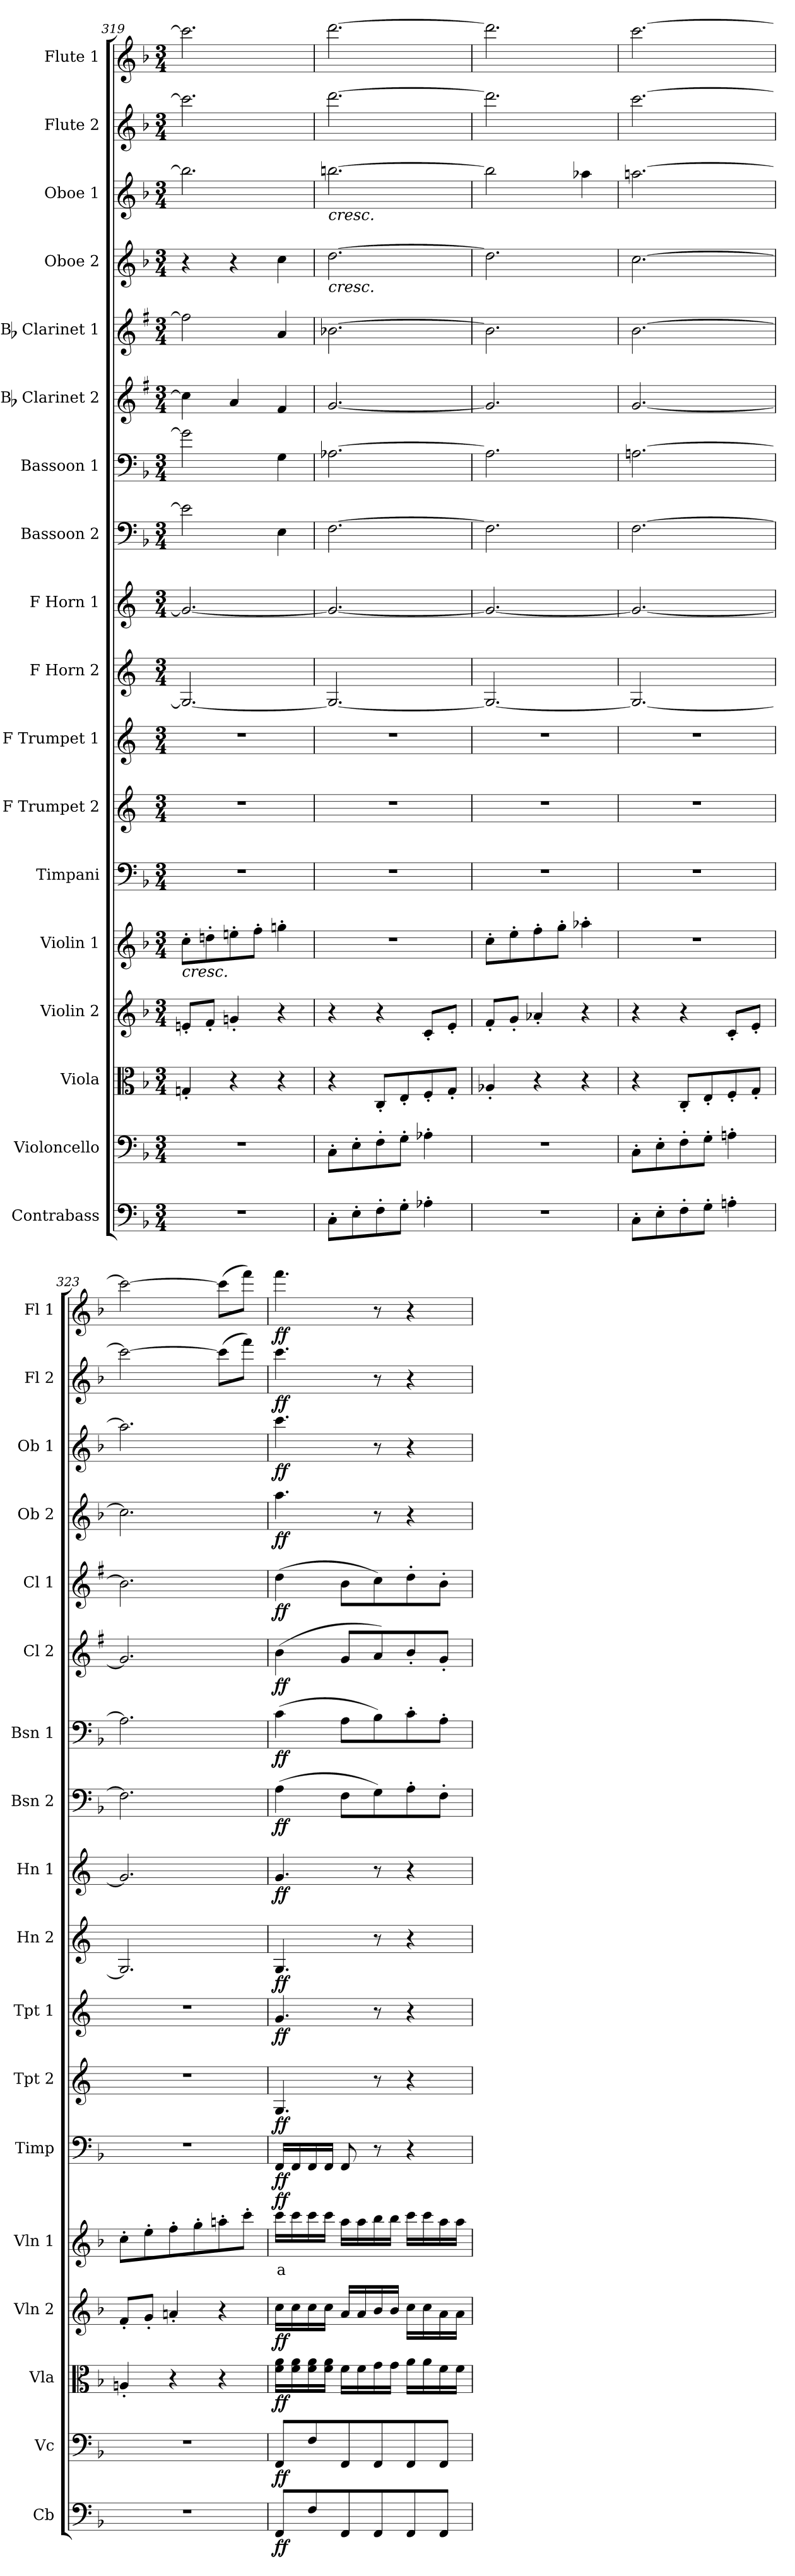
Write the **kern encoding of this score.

**kern	**dynam	**kern	**dynam	**kern	**dynam	**kern	**dynam	**kern	**text	**dynam	**kern	**dynam	**kern	**dynam	**kern	**dynam	**kern	**dynam	**kern	**dynam	**kern	**dynam	**kern	**dynam	**kern	**dynam	**kern	**dynam	**kern	**dynam	**kern	**dynam	**kern	**dynam	**kern	**dynam
*part18	*part18	*part17	*part17	*part16	*part16	*part15	*part15	*part14	*part14	*part14	*part13	*part13	*part12	*part12	*part11	*part11	*part10	*part10	*part9	*part9	*part8	*part8	*part7	*part7	*part6	*part6	*part5	*part5	*part4	*part4	*part3	*part3	*part2	*part2	*part1	*part1
*staff18	*staff18	*staff17	*staff17	*staff16	*staff16	*staff15	*staff15	*staff14	*staff14	*staff14	*staff13	*staff13	*staff12	*staff12	*staff11	*staff11	*staff10	*staff10	*staff9	*staff9	*staff8	*staff8	*staff7	*staff7	*staff6	*staff6	*staff5	*staff5	*staff4	*staff4	*staff3	*staff3	*staff2	*staff2	*staff1	*staff1
*I"Contrabass	*	*I"Violoncello	*	*I"Viola	*	*I"Violin 2	*	*I"Violin 1	*	*	*I"Timpani	*	*I"F Trumpet 2	*	*I"F Trumpet 1	*	*I"F Horn 2	*	*I"F Horn 1	*	*I"Bassoon 2	*	*I"Bassoon 1	*	*I"Bb Clarinet 2	*	*I"Bb Clarinet 1	*	*I"Oboe 2	*	*I"Oboe 1	*	*I"Flute 2	*	*I"Flute 1	*
*I'Cb	*	*I'Vc	*	*I'Vla	*	*I'Vln 2	*	*I'Vln 1	*	*	*I'Timp	*	*I'Tpt 2	*	*I'Tpt 1	*	*I'Hn 2	*	*I'Hn 1	*	*I'Bsn 2	*	*I'Bsn 1	*	*I'Cl 2	*	*I'Cl 1	*	*I'Ob 2	*	*I'Ob 1	*	*I'Fl 2	*	*I'Fl 1	*
*clefF4	*	*clefF4	*	*clefC3	*	*clefG2	*	*clefG2	*	*	*clefF4	*	*clefG2	*	*clefG2	*	*clefG2	*	*clefG2	*	*clefF4	*	*clefF4	*	*clefG2	*	*clefG2	*	*clefG2	*	*clefG2	*	*clefG2	*	*clefG2	*
*ITrd7c12	*	*	*	*	*	*	*	*	*	*	*	*	*ITrd-3c-5	*	*ITrd-3c-5	*	*ITrd4c7	*	*ITrd4c7	*	*	*	*	*	*ITrd1c2	*	*ITrd1c2	*	*	*	*	*	*	*	*	*
*k[b-]	*	*k[b-]	*	*k[b-]	*	*k[b-]	*	*k[b-]	*	*	*k[b-]	*	*k[b-]	*	*k[b-]	*	*k[b-]	*	*k[b-]	*	*k[b-]	*	*k[b-]	*	*k[b-]	*	*k[b-]	*	*k[b-]	*	*k[b-]	*	*k[b-]	*	*k[b-]	*
*M3/4	*	*M3/4	*	*M3/4	*	*M3/4	*	*M3/4	*	*	*M3/4	*	*M3/4	*	*M3/4	*	*M3/4	*	*M3/4	*	*M3/4	*	*M3/4	*	*M3/4	*	*M3/4	*	*M3/4	*	*M3/4	*	*M3/4	*	*M3/4	*
=319	=319	=319	=319	=319	=319	=319	=319	=319	=319	=319	=319	=319	=319	=319	=319	=319	=319	=319	=319	=319	=319	=319	=319	=319	=319	=319	=319	=319	=319	=319	=319	=319	=319	=319	=319	=319
!	!	!	!	!	!	!	!	!LO:TX:b:i:t=cresc.	!	!	!	!	!	!	!	!	!	!	!	!	!	!	!	!	!	!	!	!	!	!	!	!	!	!	!	!
2.r	.	2.r	.	4Gn'/	.	8en'/L	.	8cc'\L	.	.	2.r	.	2.r	.	2.r	.	2.C/_	.	2.c/_	.	2e\]	.	2g\]	.	4b-\]	.	2ee\]	.	4r	.	2.bb-\]	.	2.ccc\]	.	2.ccc\]	.
.	.	.	.	.	.	8f'/J	.	8ddn'\	.	.	.	.	.	.	.	.	.	.	.	.	.	.	.	.	.	.	.	.	.	.	.	.	.	.	.	.
.	.	.	.	4r	.	4gn'/	.	8een'\	.	.	.	.	.	.	.	.	.	.	.	.	.	.	.	.	4g/	.	.	.	4r	.	.	.	.	.	.	.
.	.	.	.	.	.	.	.	8ff'\J	.	.	.	.	.	.	.	.	.	.	.	.	.	.	.	.	.	.	.	.	.	.	.	.	.	.	.	.
.	.	.	.	4r	.	4r	.	4ggn'\	.	.	.	.	.	.	.	.	.	.	.	.	4E\	.	4G\	.	4e/	.	4g/	.	4cc\	.	.	.	.	.	.	.
=320	=320	=320	=320	=320	=320	=320	=320	=320	=320	=320	=320	=320	=320	=320	=320	=320	=320	=320	=320	=320	=320	=320	=320	=320	=320	=320	=320	=320	=320	=320	=320	=320	=320	=320	=320	=320
!	!	!	!	!	!	!	!	!	!	!	!	!	!	!	!	!	!	!	!	!	!	!	!	!	!	!	!	!	!	!	!LO:TX:b:i:t=cresc.	!	!	!	!	!
!	!	!	!	!	!	!	!	!	!	!	!	!	!	!	!	!	!	!	!	!	!	!	!	!	!	!	!	!	!LO:TX:b:i:t=cresc.	!	!	!	!	!	!	!
8CC'\L	.	8C'\L	.	4r	.	4r	.	2.r	.	.	2.r	.	2.r	.	2.r	.	2.C/_	.	2.c/_	.	[2.F\	.	[2.A-X\	.	[2.f/	.	[2.a-X\	.	[2.dd\	.	[2.bbn\	.	[2.ddd\	.	[2.ddd\	.
8EE'\	.	8E'\	.	.	.	.	.	.	.	.	.	.	.	.	.	.	.	.	.	.	.	.	.	.	.	.	.	.	.	.	.	.	.	.	.	.
8FF'\	.	8F'\	.	8C'/L	.	4r	.	.	.	.	.	.	.	.	.	.	.	.	.	.	.	.	.	.	.	.	.	.	.	.	.	.	.	.	.	.
8GG'\J	.	8G'\J	.	8E'/	.	.	.	.	.	.	.	.	.	.	.	.	.	.	.	.	.	.	.	.	.	.	.	.	.	.	.	.	.	.	.	.
4AA-X'\	.	4A-X'\	.	8F'/	.	8c'/L	.	.	.	.	.	.	.	.	.	.	.	.	.	.	.	.	.	.	.	.	.	.	.	.	.	.	.	.	.	.
.	.	.	.	8G'/J	.	8e'/J	.	.	.	.	.	.	.	.	.	.	.	.	.	.	.	.	.	.	.	.	.	.	.	.	.	.	.	.	.	.
!!LO:PB:g=z
=321	=321	=321	=321	=321	=321	=321	=321	=321	=321	=321	=321	=321	=321	=321	=321	=321	=321	=321	=321	=321	=321	=321	=321	=321	=321	=321	=321	=321	=321	=321	=321	=321	=321	=321	=321	=321
2.r	.	2.r	.	4A-X'/	.	8f'/L	.	8cc'\L	.	.	2.r	.	2.r	.	2.r	.	2.C/_	.	2.c/_	.	2.F\]	.	2.A-\]	.	2.f/]	.	2.a-\]	.	2.dd\]	.	2bb\]	.	2.ddd\]	.	2.ddd\]	.
.	.	.	.	.	.	8g'/J	.	8ee'\	.	.	.	.	.	.	.	.	.	.	.	.	.	.	.	.	.	.	.	.	.	.	.	.	.	.	.	.
.	.	.	.	4r	.	4a-X'/	.	8ff'\	.	.	.	.	.	.	.	.	.	.	.	.	.	.	.	.	.	.	.	.	.	.	.	.	.	.	.	.
.	.	.	.	.	.	.	.	8gg'\J	.	.	.	.	.	.	.	.	.	.	.	.	.	.	.	.	.	.	.	.	.	.	.	.	.	.	.	.
.	.	.	.	4r	.	4r	.	4aa-X'\	.	.	.	.	.	.	.	.	.	.	.	.	.	.	.	.	.	.	.	.	.	.	4aa-X\	.	.	.	.	.
=322	=322	=322	=322	=322	=322	=322	=322	=322	=322	=322	=322	=322	=322	=322	=322	=322	=322	=322	=322	=322	=322	=322	=322	=322	=322	=322	=322	=322	=322	=322	=322	=322	=322	=322	=322	=322
8CC'\L	.	8C'\L	.	4r	.	4r	.	2.r	.	.	2.r	.	2.r	.	2.r	.	2.C/_	.	2.c/_	.	[2.F\	.	[2.An\	.	[2.f/	.	[2.a\	.	[2.cc\	.	[2.aan\	.	[2.ccc\	.	[2.ccc\	.
8EE'\	.	8E'\	.	.	.	.	.	.	.	.	.	.	.	.	.	.	.	.	.	.	.	.	.	.	.	.	.	.	.	.	.	.	.	.	.	.
8FF'\	.	8F'\	.	8C'/L	.	4r	.	.	.	.	.	.	.	.	.	.	.	.	.	.	.	.	.	.	.	.	.	.	.	.	.	.	.	.	.	.
8GG'\J	.	8G'\J	.	8E'/	.	.	.	.	.	.	.	.	.	.	.	.	.	.	.	.	.	.	.	.	.	.	.	.	.	.	.	.	.	.	.	.
4AAn'\	.	4An'\	.	8F'/	.	8c'/L	.	.	.	.	.	.	.	.	.	.	.	.	.	.	.	.	.	.	.	.	.	.	.	.	.	.	.	.	.	.
.	.	.	.	8G'/J	.	8e'/J	.	.	.	.	.	.	.	.	.	.	.	.	.	.	.	.	.	.	.	.	.	.	.	.	.	.	.	.	.	.
=323	=323	=323	=323	=323	=323	=323	=323	=323	=323	=323	=323	=323	=323	=323	=323	=323	=323	=323	=323	=323	=323	=323	=323	=323	=323	=323	=323	=323	=323	=323	=323	=323	=323	=323	=323	=323
2.r	.	2.r	.	4An'/	.	8f'/L	.	8cc'\L	.	.	2.r	.	2.r	.	2.r	.	2.C/]	.	2.c/]	.	2.F\]	.	2.A\]	.	2.f/]	.	2.a\]	.	2.cc\]	.	2.aa\]	.	2ccc\_	.	2ccc\_	.
.	.	.	.	.	.	8g'/J	.	8ee'\	.	.	.	.	.	.	.	.	.	.	.	.	.	.	.	.	.	.	.	.	.	.	.	.	.	.	.	.
.	.	.	.	4r	.	4an'/	.	8ff'\	.	.	.	.	.	.	.	.	.	.	.	.	.	.	.	.	.	.	.	.	.	.	.	.	.	.	.	.
.	.	.	.	.	.	.	.	8gg'\	.	.	.	.	.	.	.	.	.	.	.	.	.	.	.	.	.	.	.	.	.	.	.	.	.	.	.	.
.	.	.	.	4r	.	4r	.	8aan'\	.	.	.	.	.	.	.	.	.	.	.	.	.	.	.	.	.	.	.	.	.	.	.	.	(8ccc\L]	.	(8ccc\L]	.
.	.	.	.	.	.	.	.	8ccc'\J	.	.	.	.	.	.	.	.	.	.	.	.	.	.	.	.	.	.	.	.	.	.	.	.	8fff\J)	.	8fff\J)	.
=324	=324	=324	=324	=324	=324	=324	=324	=324	=324	=324	=324	=324	=324	=324	=324	=324	=324	=324	=324	=324	=324	=324	=324	=324	=324	=324	=324	=324	=324	=324	=324	=324	=324	=324	=324	=324
!	!LO:DY:b	!	!LO:DY:b	!	!LO:DY:b	!	!LO:DY:b	!	!LO:LY:b:color=#FF0000	!LO:DY:b	!	!LO:DY:b	!	!LO:DY:b	!	!LO:DY:b	!	!LO:DY:b	!	!LO:DY:b	!	!LO:DY:b	!	!LO:DY:b	!	!LO:DY:b	!	!LO:DY:b	!	!LO:DY:b	!	!LO:DY:b	!	!LO:DY:b	!	!LO:DY:b
8FFF/L	ff	8FF/L	ff	16f\ 16a\LL	ff	16cc\LL	ff	16ccc\LL	a	ff	16FF/LL	ff	4.c/	ff	4.cc/	ff	4.C/	ff	4.c/	ff	(4A\	ff	(4c\	ff	(4a\	ff	(4cc\	ff	4.aa\	ff	4.ccc\	ff	4.ccc\	ff	4.fff\	ff
.	.	.	.	16f\ 16a\	.	16cc\	.	16ccc\	.	.	16FF/	.	.	.	.	.	.	.	.	.	.	.	.	.	.	.	.	.	.	.	.	.	.	.	.	.
8FF/	.	8F/	.	16f\ 16a\	.	16cc\	.	16ccc\	.	.	16FF/	.	.	.	.	.	.	.	.	.	.	.	.	.	.	.	.	.	.	.	.	.	.	.	.	.
.	.	.	.	16f\ 16a\JJ	.	16cc\JJ	.	16ccc\JJ	.	.	16FF/JJ	.	.	.	.	.	.	.	.	.	.	.	.	.	.	.	.	.	.	.	.	.	.	.	.	.
8FFF/	.	8FF/	.	16f\LL	.	16a/LL	.	16aa\LL	.	.	8FF/	.	.	.	.	.	.	.	.	.	8F\L	.	8A\L	.	8f/L	.	8a\L	.	.	.	.	.	.	.	.	.
.	.	.	.	16f\	.	16a/	.	16aa\	.	.	.	.	.	.	.	.	.	.	.	.	.	.	.	.	.	.	.	.	.	.	.	.	.	.	.	.
8FFF/	.	8FF/	.	16g\	.	16b-/	.	16bb-\	.	.	8r	.	8r	.	8r	.	8r	.	8r	.	8G\)	.	8B-\)	.	8g/)	.	8b-\)	.	8r	.	8r	.	8r	.	8r	.
.	.	.	.	16g\JJ	.	16b-/JJ	.	16bb-\JJ	.	.	.	.	.	.	.	.	.	.	.	.	.	.	.	.	.	.	.	.	.	.	.	.	.	.	.	.
8FFF/	.	8FF/	.	16a\LL	.	16cc\LL	.	16ccc\LL	.	.	4r	.	4r	.	4r	.	4r	.	4r	.	8A'\	.	8c'\	.	8a'/	.	8cc'\	.	4r	.	4r	.	4r	.	4r	.
.	.	.	.	16a\	.	16cc\	.	16ccc\	.	.	.	.	.	.	.	.	.	.	.	.	.	.	.	.	.	.	.	.	.	.	.	.	.	.	.	.
8FFF/J	.	8FF/J	.	16f\	.	16a\	.	16aa\	.	.	.	.	.	.	.	.	.	.	.	.	8F'\J	.	8A'\J	.	8f'/J	.	8a'\J	.	.	.	.	.	.	.	.	.
.	.	.	.	16f\JJ	.	16a\JJ	.	16aa\JJ	.	.	.	.	.	.	.	.	.	.	.	.	.	.	.	.	.	.	.	.	.	.	.	.	.	.	.	.
=	=	=	=	=	=	=	=	=	=	=	=	=	=	=	=	=	=	=	=	=	=	=	=	=	=	=	=	=	=	=	=	=	=	=	=	=
*-	*-	*-	*-	*-	*-	*-	*-	*-	*-	*-	*-	*-	*-	*-	*-	*-	*-	*-	*-	*-	*-	*-	*-	*-	*-	*-	*-	*-	*-	*-	*-	*-	*-	*-	*-	*-
